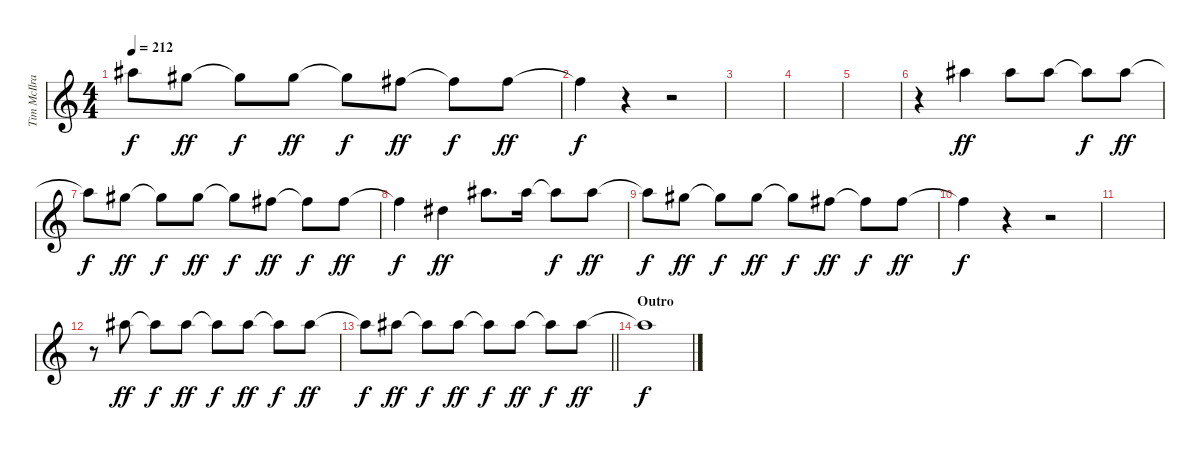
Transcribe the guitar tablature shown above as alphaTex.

\track ("Tim McIlrath - Vocals" "Tim McIlra") {instrument distortionguitar}
\staff {score}
\tuning (Eb4 Bb3 Gb3 Db3 Ab2 Eb2) {hide}
\ts (4 4)
\tempo 212
\clef g2
\ks c
7.1{t}.8{dy f} 5.1.8{dy ff} 5.1{t}.8{dy f} 5.1.8{dy ff} 5.1{t}.8{dy f} 3.1.8{dy ff} 3.1{t}.8{dy f} 3.1.8{dy ff} |
3.1{t}.4{dy f} r.4 r.2 |
|
|
|
r.4 7.1.4{dy ff} 7.1.8 7.1.8 7.1{t}.8{dy f} 7.1.8{dy ff} |
7.1{t}.8{dy f} 5.1.8{dy ff} 5.1{t}.8{dy f} 5.1.8{dy ff} 5.1{t}.8{dy f} 3.1.8{dy ff} 3.1{t}.8{dy f} 3.1.8{dy ff} |
3.1{t}.4{dy f} 0.1.4{dy ff} 7.1.8{d} 7.1.16 7.1{t}.8{dy f} 7.1.8{dy ff} |
7.1{t}.8{dy f} 5.1.8{dy ff} 5.1{t}.8{dy f} 5.1.8{dy ff} 5.1{t}.8{dy f} 3.1.8{dy ff} 3.1{t}.8{dy f} 3.1.8{dy ff} |
3.1{t}.4{dy f} r.4 r.2 |
|
r.8 7.1.8{dy ff} 7.1{t}.8{dy f} 7.1.8{dy ff} 7.1{t}.8{dy f} 7.1.8{dy ff} 7.1{t}.8{dy f} 7.1.8{dy ff} |
\barLineRight lightlight
7.1{t}.8{dy f} 7.1.8{dy ff} 7.1{t}.8{dy f} 7.1.8{dy ff} 7.1{t}.8{dy f} 7.1.8{dy ff} 7.1{t}.8{dy f} 7.1.8{dy ff} |
\section ("" "Outro")
7.1{t}.1{dy f}
